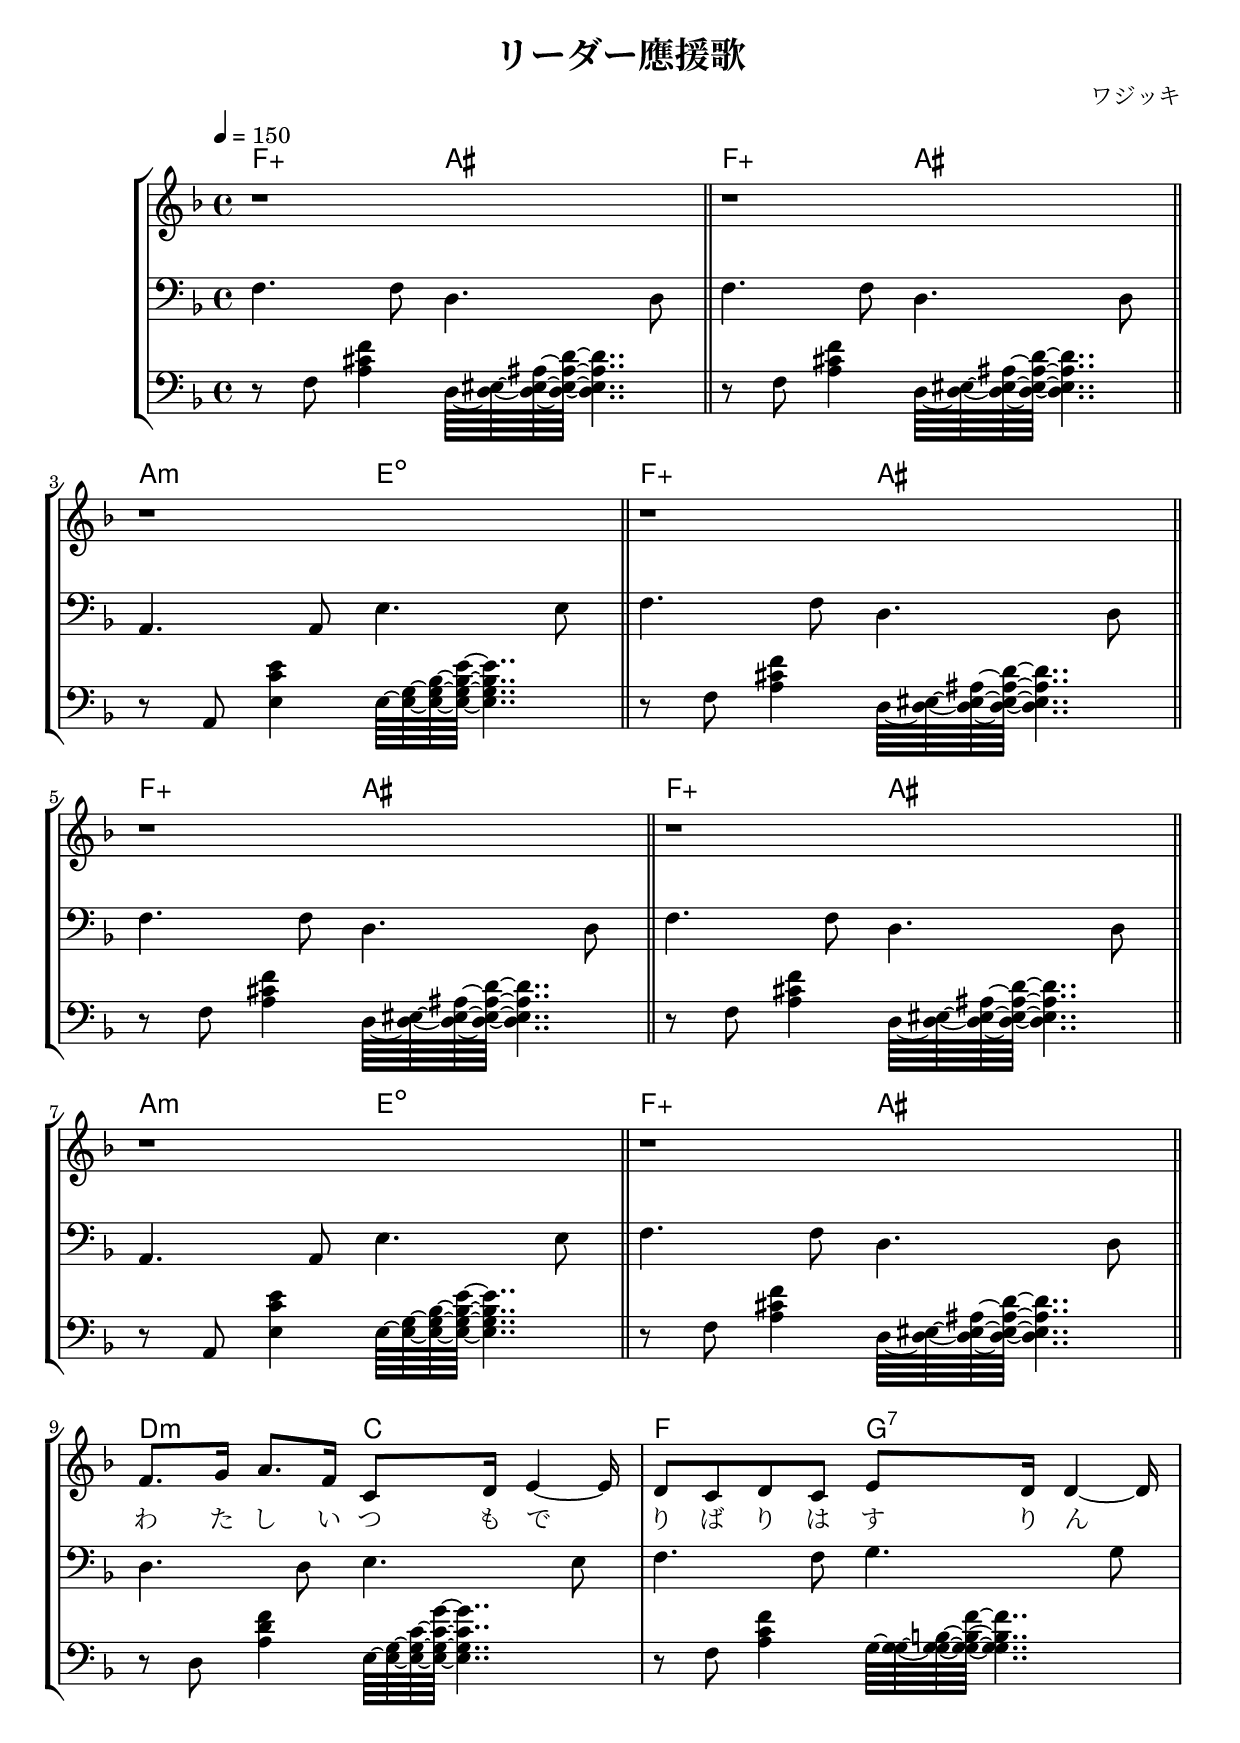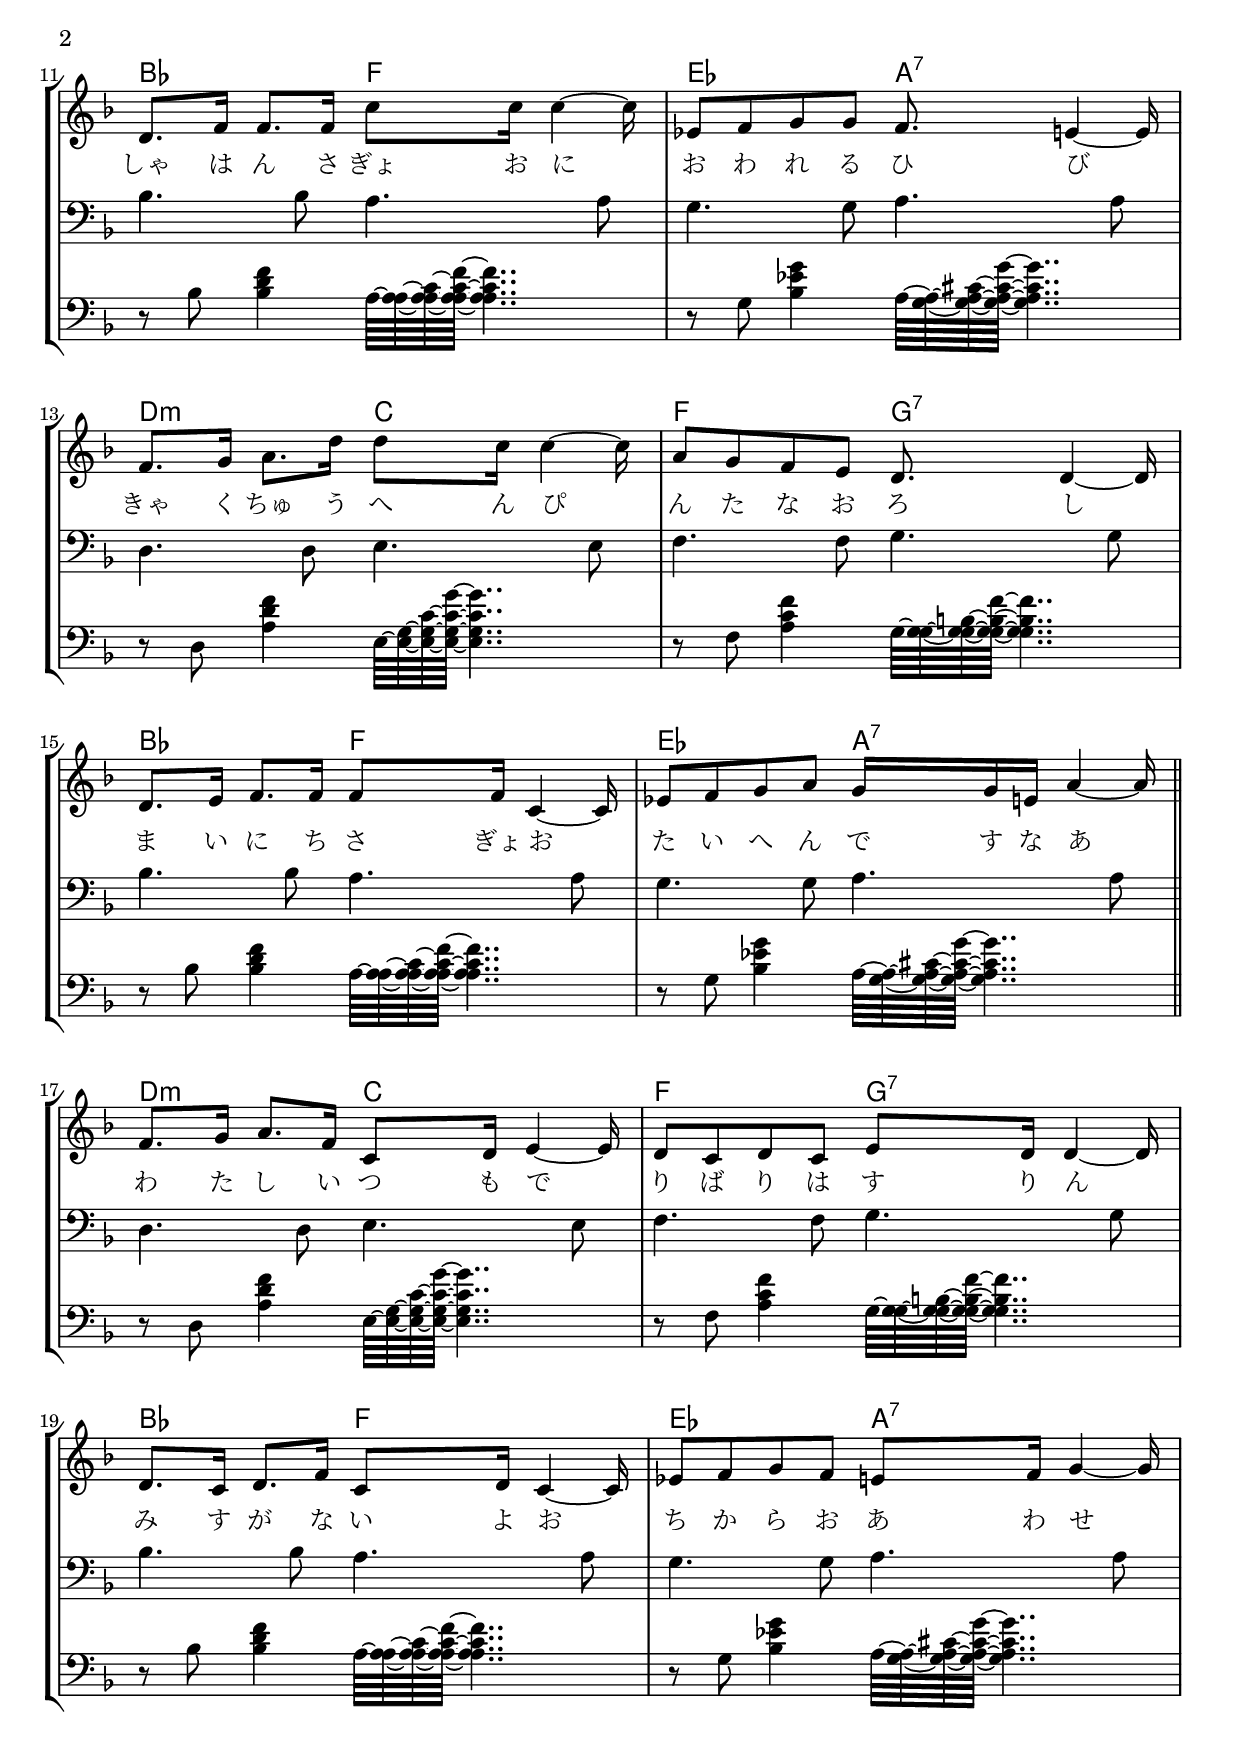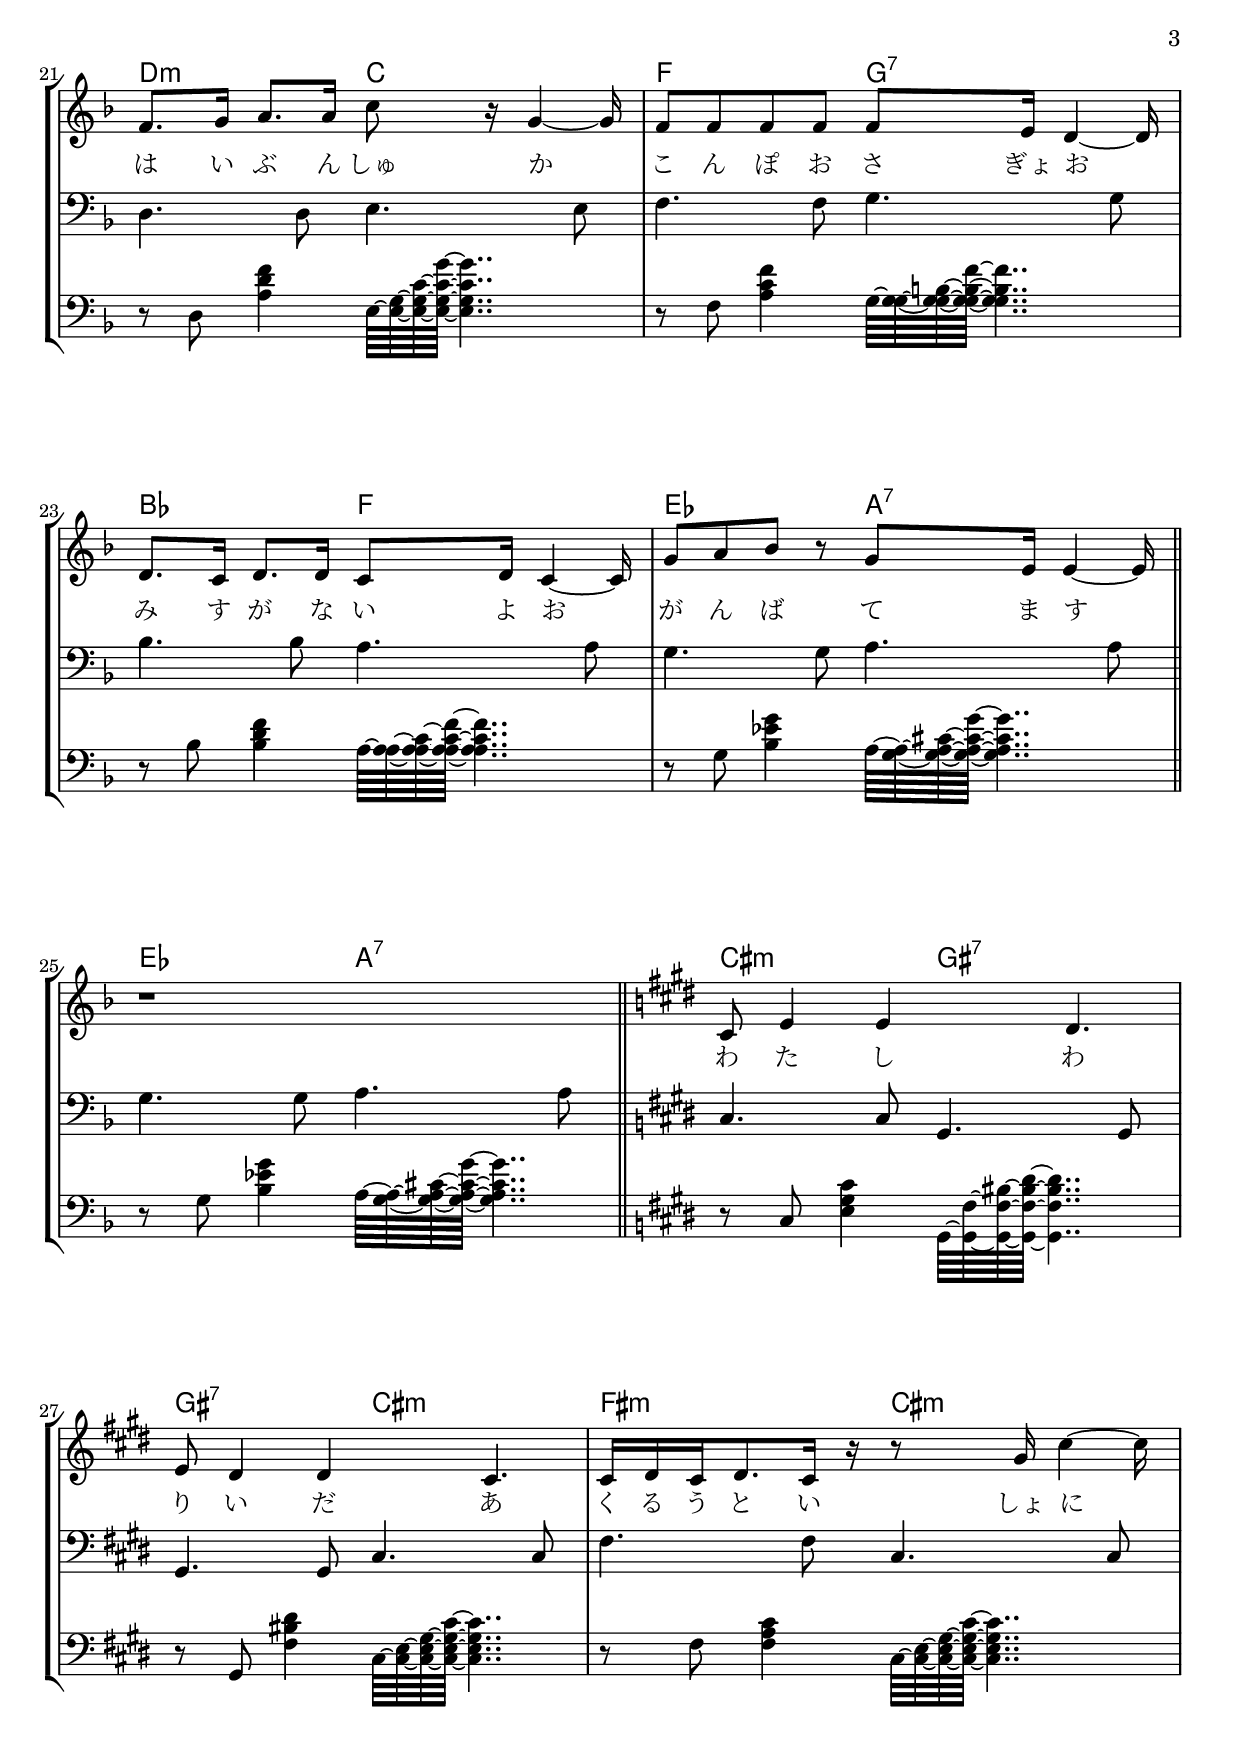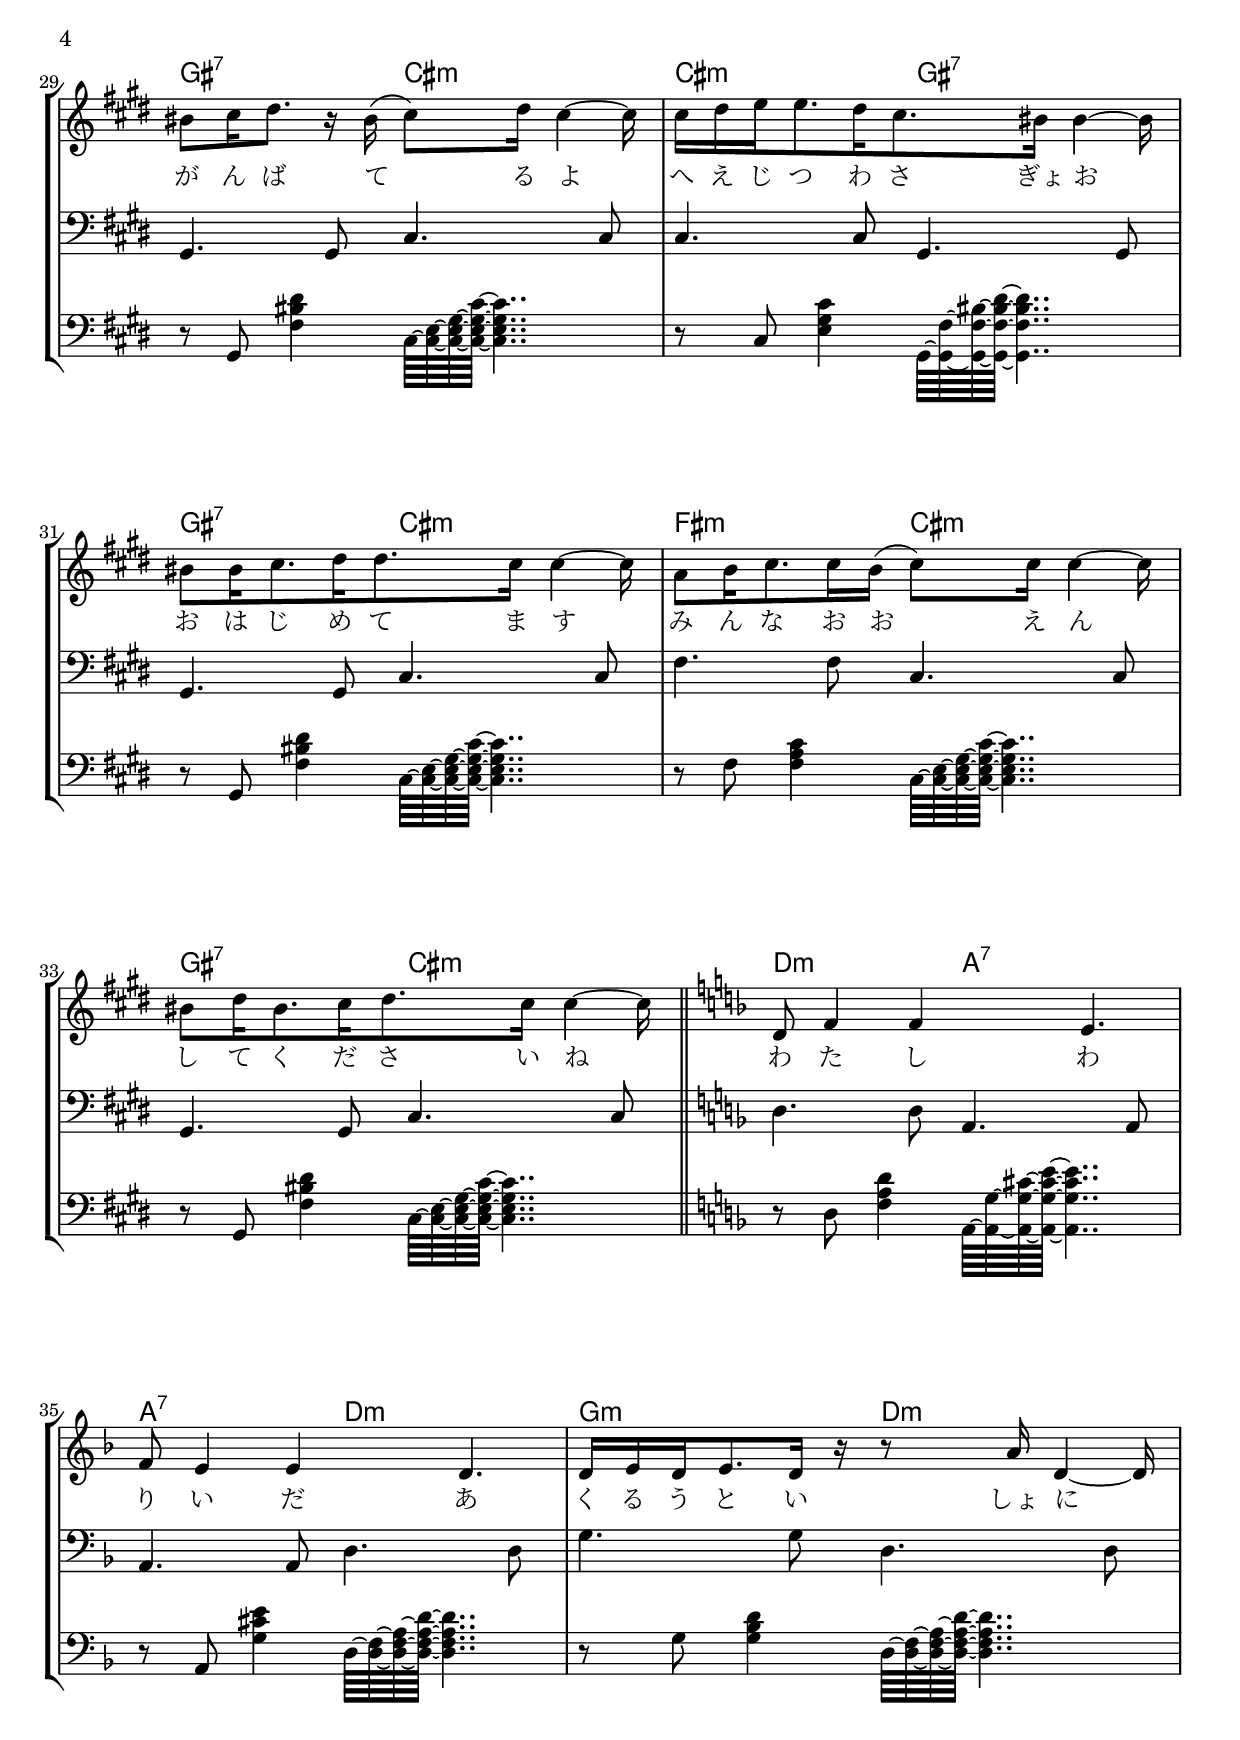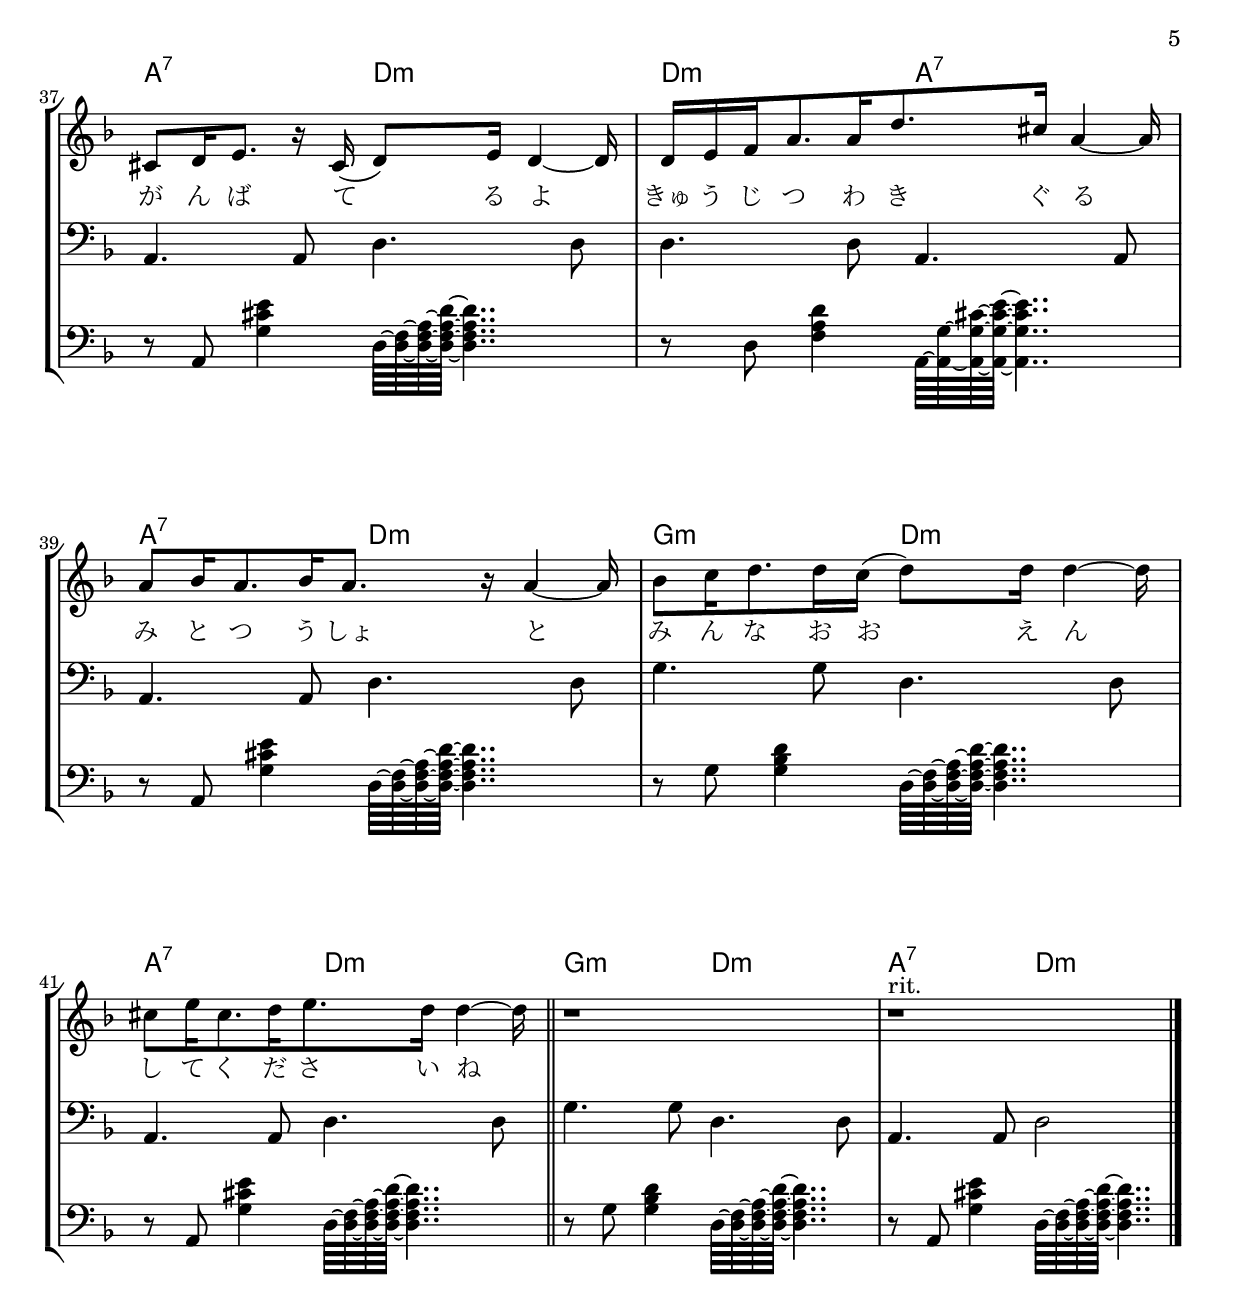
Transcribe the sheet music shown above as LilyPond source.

\version "2.12.1"

\header {
	title = \markup {リーダー應援歌}
	composer = \markup \center-column {ワジッキ}
}

harmony = \chordmode {
	f2:aug ais 

	f:aug ais 

	a:m e:dim 

	f:aug ais 

	f:aug ais 

	f:aug ais 

	a:m e:dim 

	f:aug ais 

	d:m c f g:7 bes f es a:7 d:m c f g:7 bes f es a:7 

	d:m c f g:7 bes f es a:7 d:m c f g:7 bes f es a:7 

	es a:7 

	cis:m gis:7 gis:7 cis:m fis:m cis:m gis:7 cis:m cis:m gis:7 gis:7 cis:m fis:m cis:m gis:7 cis:m 

	d:m a:7 a:7 d:m g:m d:m a:7 d:m d:m a:7 a:7 d:m g:m d:m a:7 d:m 

	g:m d:m a:7 d:m 
}

melody = {
	\key f \major
	\tempo 4 = 150
	r1   
	r1   
	r1   
	r1   
	r1   
	r1   
	r1   
	r1   
	\set Staff.midiInstrument = #"mmi0.45"
	 f'8.  g'16  a'8.  f'16  c'8  d'16  e'4~e'16 
	d'8  c'8  d'8  c'8  e'8  d'16  d'4~d'16 
	d'8.  f'16  f'8.  f'16  c''8  c''16  c''4~c''16 
	es'8  f'8  g'8  g'8  f'8.  e'4~e'16 
	f'8.  g'16  a'8.  d''16  d''8  c''16  c''4~c''16 
	a'8  g'8  f'8  e'8  d'8.  d'4~d'16 
	d'8.  e'16  f'8.  f'16  f'8  f'16  c'4~c'16 
	es'8  f'8  g'8  a'8  g'16  g'16  e'16  a'4~a'16
	\set Staff.midiInstrument = #"mmi0.45"
	 f'8.  g'16  a'8.  f'16  c'8  d'16  e'4~e'16 
	d'8  c'8  d'8  c'8  e'8  d'16  d'4~d'16 
	d'8.  c'16  d'8.  f'16  c'8  d'16  c'4~c'16 
	es'8  f'8  g'8  f'8  e'8  f'16  g'4~g'16 
	f'8.  g'16  a'8.  a'16  c''8  r16  g'4~g'16 
	f'8  f'8  f'8  f'8  f'8  e'16  d'4~d'16 
	d'8.  c'16  d'8.  d'16  c'8  d'16  c'4~c'16 
	g'8  a'8  bes'8  r8  g'8  e'16  e'4~e'16
	r1   
	\set Staff.midiInstrument = #"mmi0.45"
		\key e \major
 cis'8  e'4  e'4  dis'4. 
	e'8  dis'4  dis'4  cis'4. 
	cis'16  dis'16  cis'16  dis'8.  cis'16  r16  r8  gis'16  cis''4~cis''16 
	bis'8  cis''16  dis''8.  r16  bis'16  (cis''8)  dis''16  cis''4~cis''16 
	cis''16  dis''16  e''16  e''8.  dis''16  cis''8.  bis'16  bis'4~bis'16 
	bis'8  bis'16  cis''8.  dis''16  dis''8.  cis''16  cis''4~cis''16 
	a'8  b'16  cis''8.  cis''16  b'16  (cis''8)  cis''16  cis''4~cis''16 
	bis'8  dis''16  bis'8.  cis''16  dis''8.  cis''16  cis''4~cis''16
	\set Staff.midiInstrument = #"mmi0.45"
		\key f \major
 d'8  f'4  f'4  e'4. 
	f'8  e'4  e'4  d'4. 
	d'16  e'16  d'16  e'8.  d'16  r16  r8  a'16  d'4~d'16 
	cis'8  d'16  e'8.  r16  cis'16  (d'8)  e'16  d'4~d'16 
	d'16  e'16  f'16  a'8.  a'16  d''8.  cis''16  a'4~a'16 
	a'8  bes'16  a'8.  bes'16  a'8.  r16  a'4~a'16 
	bes'8  c''16  d''8.  d''16  c''16  (d''8)  d''16  d''4~d''16 
	cis''8  e''16  cis''8.  d''16  e''8.  d''16  d''4~d''16
	r1 | r1^"rit." \bar "|."
}

words = \lyricmode {
	
	
	
	
	
	
	
	
	わ  た  し  い  つ  も  で  り  ば  り  は  す  り  ん  しゃ  は  ん  さ  ぎょ  お  に  お  わ  れ  る  ひ  び  きゃ  く  ちゅ  う  へ  ん  ぴ  ん  た  な  お  ろ  し  ま  い  に  ち  さ  ぎょ  お  た  い  へ  ん  で  す  な  あ  
	わ  た  し  い  つ  も  で  り  ば  り  は  す  り  ん  み  す  が  な  い  よ  お  ち  か  ら  お  あ  わ  せ  は  い  ぶ  ん  しゅ  か  こ  ん  ぽ  お  さ  ぎょ  お  み  す  が  な  い  よ  お  が  ん  ば  て  ま  す  
	
	わ  た  し  わ  り  い  だ  あ  く  る  う  と  い  しょ  に  が  ん  ば  て  る  よ  へ  え  じ  つ  わ  さ  ぎょ  お  お  は  じ  め  て  ま  す  み  ん  な  お  お  え  ん  し  て  く  だ  さ  い  ね  
	わ  た  し  わ  り  い  だ  あ  く  る  う  と  い  しょ  に  が  ん  ば  て  る  よ  きゅ  う  じ  つ  わ  き  ぐ  る  み  と  つ  う  しょ  と  み  ん  な  お  お  え  ん  し  て  く  だ  さ  い  ね  
	
}

tempochange = {
	\tempo 4 = 150
	r1 \bar "||"
	\tempo 4 = 150
	r1 \bar "||"
	\tempo 4 = 150
	r1 \bar "||"
	\tempo 4 = 150
	r1 \bar "||"
	\tempo 4 = 150
	r1 \bar "||"
	\tempo 4 = 150
	r1 \bar "||"
	\tempo 4 = 150
	r1 \bar "||"
	\tempo 4 = 150
	r1 \bar "||"
	\tempo 4 = 150
	r1 | r1 | r1 | r1 | r1 | r1 | r1 | r1 \bar "||"
	\tempo 4 = 150
	r1 | r1 | r1 | r1 | r1 | r1 | r1 | r1 \bar "||"
	\tempo 4 = 150
	r1 \bar "||"
	\tempo 4 = 150
	r1 | r1 | r1 | r1 | r1 | r1 | r1 | r1 \bar "||"
	\tempo 4 = 150
	r1 | r1 | r1 | r1 | r1 | r1 | r1 | r1 \bar "||"
	\tempo 4 = 150
	r1 | \tempo 4 = 112 r2 \tempo 4 = 100 r2 \bar "|."
}

mainacc = {
	\clef bass
	\set Staff.midiInstrument = #"Sitar"
	\key f \major
	\tempo 4 = 150
	f4.f8
	d4.d8
	\bar "||"

	\set Staff.midiInstrument = #"Sitar"
	f4.f8
	d4.d8
	\bar "||"

	\set Staff.midiInstrument = #"Sitar"
	a,4.a,8
	e4.e8
	\bar "||"

	\set Staff.midiInstrument = #"Sitar"
	f4.f8
	d4.d8
	\bar "||"

	\set Staff.midiInstrument = #"Sitar"
	f4.f8
	d4.d8
	\bar "||"

	\set Staff.midiInstrument = #"Sitar"
	f4.f8
	d4.d8
	\bar "||"

	\set Staff.midiInstrument = #"Sitar"
	a,4.a,8
	e4.e8
	\bar "||"

	\set Staff.midiInstrument = #"Sitar"
	f4.f8
	d4.d8
	\bar "||"

	\set Staff.midiInstrument = #"Sitar"
	d4.d8
	e4.e8
	f4.f8
	g4.g8
	bes4.bes8
	a4.a8
	g4.g8
	a4.a8
	d4.d8
	e4.e8
	f4.f8
	g4.g8
	bes4.bes8
	a4.a8
	g4.g8
	a4.a8
	\bar "||"

	\set Staff.midiInstrument = #"Sitar"
	d4.d8
	e4.e8
	f4.f8
	g4.g8
	bes4.bes8
	a4.a8
	g4.g8
	a4.a8
	d4.d8
	e4.e8
	f4.f8
	g4.g8
	bes4.bes8
	a4.a8
	g4.g8
	a4.a8
	\bar "||"

	\set Staff.midiInstrument = #"Sitar"
	g4.g8
	a4.a8
	\bar "||"

	\set Staff.midiInstrument = #"Sitar"
	\key e \major
	cis4.cis8
	gis,4.gis,8
	gis,4.gis,8
	cis4.cis8
	fis4.fis8
	cis4.cis8
	gis,4.gis,8
	cis4.cis8
	cis4.cis8
	gis,4.gis,8
	gis,4.gis,8
	cis4.cis8
	fis4.fis8
	cis4.cis8
	gis,4.gis,8
	cis4.cis8
	\bar "||"

	\set Staff.midiInstrument = #"Sitar"
	\key f \major
	d4.d8
	a,4.a,8
	a,4.a,8
	d4.d8
	g4.g8
	d4.d8
	a,4.a,8
	d4.d8
	d4.d8
	a,4.a,8
	a,4.a,8
	d4.d8
	g4.g8
	d4.d8
	a,4.a,8
	d4.d8
	\bar "||"

	\set Staff.midiInstrument = #"Sitar"
	g4.g8
	d4.d8
	a,4.a,8
	d2
	\bar "|."
}

subacc = {
	\clef bass
	\set Staff.midiInstrument = #"Dulcimer"
	\key f \major
	\tempo 4 = 150
	r8 f8 <a cis' f'>4
	d64~ <d~ eis~> <d~ eis~ ais~> <d eis ais d'>~ <d eis ais d'>4..
	\bar "||"

	\set Staff.midiInstrument = #"Dulcimer"
	r8 f8 <a cis' f'>4
	d64~ <d~ eis~> <d~ eis~ ais~> <d eis ais d'>~ <d eis ais d'>4..
	\bar "||"

	\set Staff.midiInstrument = #"Dulcimer"
	r8 a,8 <e c' e'>4
	e64~ <e~ g~> <e~ g~ bes~> <e g bes e'>~ <e g bes e'>4..
	\bar "||"

	\set Staff.midiInstrument = #"Dulcimer"
	r8 f8 <a cis' f'>4
	d64~ <d~ eis~> <d~ eis~ ais~> <d eis ais d'>~ <d eis ais d'>4..
	\bar "||"

	\set Staff.midiInstrument = #"Dulcimer"
	r8 f8 <a cis' f'>4
	d64~ <d~ eis~> <d~ eis~ ais~> <d eis ais d'>~ <d eis ais d'>4..
	\bar "||"

	\set Staff.midiInstrument = #"Dulcimer"
	r8 f8 <a cis' f'>4
	d64~ <d~ eis~> <d~ eis~ ais~> <d eis ais d'>~ <d eis ais d'>4..
	\bar "||"

	\set Staff.midiInstrument = #"Dulcimer"
	r8 a,8 <e c' e'>4
	e64~ <e~ g~> <e~ g~ bes~> <e g bes e'>~ <e g bes e'>4..
	\bar "||"

	\set Staff.midiInstrument = #"Dulcimer"
	r8 f8 <a cis' f'>4
	d64~ <d~ eis~> <d~ eis~ ais~> <d eis ais d'>~ <d eis ais d'>4..
	\bar "||"

	\set Staff.midiInstrument = #"Dulcimer"
	r8 d8 <a d' f'>4
	e64~ <e~ g~> <e~ g~ c'~> <e g c' g'>~ <e g c' g'>4..
	r8 f8 <a c' f'>4
	g64~ <g~ g~> <g~ g~ b~> <g g b f'>~ <g g b f'>4..
	r8 bes8 <bes d' f'>4
	a64~ <a~ a~> <a~ a~ c'~> <a a c' f'>~ <a a c' f'>4..
	r8 g8 <bes es' g'>4
	a64~ <a~ g~> <a~ g~ cis'~> <a g cis' g'>~ <a g cis' g'>4..
	r8 d8 <a d' f'>4
	e64~ <e~ g~> <e~ g~ c'~> <e g c' g'>~ <e g c' g'>4..
	r8 f8 <a c' f'>4
	g64~ <g~ g~> <g~ g~ b~> <g g b f'>~ <g g b f'>4..
	r8 bes8 <bes d' f'>4
	a64~ <a~ a~> <a~ a~ c'~> <a a c' f'>~ <a a c' f'>4..
	r8 g8 <bes es' g'>4
	a64~ <a~ g~> <a~ g~ cis'~> <a g cis' g'>~ <a g cis' g'>4..
	\bar "||"

	\set Staff.midiInstrument = #"Dulcimer"
	r8 d8 <a d' f'>4
	e64~ <e~ g~> <e~ g~ c'~> <e g c' g'>~ <e g c' g'>4..
	r8 f8 <a c' f'>4
	g64~ <g~ g~> <g~ g~ b~> <g g b f'>~ <g g b f'>4..
	r8 bes8 <bes d' f'>4
	a64~ <a~ a~> <a~ a~ c'~> <a a c' f'>~ <a a c' f'>4..
	r8 g8 <bes es' g'>4
	a64~ <a~ g~> <a~ g~ cis'~> <a g cis' g'>~ <a g cis' g'>4..
	r8 d8 <a d' f'>4
	e64~ <e~ g~> <e~ g~ c'~> <e g c' g'>~ <e g c' g'>4..
	r8 f8 <a c' f'>4
	g64~ <g~ g~> <g~ g~ b~> <g g b f'>~ <g g b f'>4..
	r8 bes8 <bes d' f'>4
	a64~ <a~ a~> <a~ a~ c'~> <a a c' f'>~ <a a c' f'>4..
	r8 g8 <bes es' g'>4
	a64~ <a~ g~> <a~ g~ cis'~> <a g cis' g'>~ <a g cis' g'>4..
	\bar "||"

	\set Staff.midiInstrument = #"Dulcimer"
	r8 g8 <bes es' g'>4
	a64~ <a~ g~> <a~ g~ cis'~> <a g cis' g'>~ <a g cis' g'>4..
	\bar "||"

	\set Staff.midiInstrument = #"Dulcimer"
	\key e \major
	r8 cis8 <e gis cis'>4
	gis,64~ <gis,~ fis~> <gis,~ fis~ bis~> <gis, fis bis dis'>~ <gis, fis bis dis'>4..
	r8 gis,8 <fis bis dis'>4
	cis64~ <cis~ e~> <cis~ e~ gis~> <cis e gis cis'>~ <cis e gis cis'>4..
	r8 fis8 <fis a cis'>4
	cis64~ <cis~ e~> <cis~ e~ gis~> <cis e gis cis'>~ <cis e gis cis'>4..
	r8 gis,8 <fis bis dis'>4
	cis64~ <cis~ e~> <cis~ e~ gis~> <cis e gis cis'>~ <cis e gis cis'>4..
	r8 cis8 <e gis cis'>4
	gis,64~ <gis,~ fis~> <gis,~ fis~ bis~> <gis, fis bis dis'>~ <gis, fis bis dis'>4..
	r8 gis,8 <fis bis dis'>4
	cis64~ <cis~ e~> <cis~ e~ gis~> <cis e gis cis'>~ <cis e gis cis'>4..
	r8 fis8 <fis a cis'>4
	cis64~ <cis~ e~> <cis~ e~ gis~> <cis e gis cis'>~ <cis e gis cis'>4..
	r8 gis,8 <fis bis dis'>4
	cis64~ <cis~ e~> <cis~ e~ gis~> <cis e gis cis'>~ <cis e gis cis'>4..
	\bar "||"

	\set Staff.midiInstrument = #"Dulcimer"
	\key f \major
	r8 d8 <f a d'>4
	a,64~ <a,~ g~> <a,~ g~ cis'~> <a, g cis' e'>~ <a, g cis' e'>4..
	r8 a,8 <g cis' e'>4
	d64~ <d~ f~> <d~ f~ a~> <d f a d'>~ <d f a d'>4..
	r8 g8 <g bes d'>4
	d64~ <d~ f~> <d~ f~ a~> <d f a d'>~ <d f a d'>4..
	r8 a,8 <g cis' e'>4
	d64~ <d~ f~> <d~ f~ a~> <d f a d'>~ <d f a d'>4..
	r8 d8 <f a d'>4
	a,64~ <a,~ g~> <a,~ g~ cis'~> <a, g cis' e'>~ <a, g cis' e'>4..
	r8 a,8 <g cis' e'>4
	d64~ <d~ f~> <d~ f~ a~> <d f a d'>~ <d f a d'>4..
	r8 g8 <g bes d'>4
	d64~ <d~ f~> <d~ f~ a~> <d f a d'>~ <d f a d'>4..
	r8 a,8 <g cis' e'>4
	d64~ <d~ f~> <d~ f~ a~> <d f a d'>~ <d f a d'>4..
	\bar "||"

	\set Staff.midiInstrument = #"Dulcimer"
	r8 g8 <g bes d'>4
	d64~ <d~ f~> <d~ f~ a~> <d f a d'>~ <d f a d'>4..
	r8 a,8 <g cis' e'>4
	d64~ <d~ f~> <d~ f~ a~> <d f a d'>~ <d f a d'>4..
	\bar "|."
}

percA = {
	\drummode {
	r1 \bar "||"
	r1 \bar "||"
	r1 \bar "||"
	r1 \bar "||"
	cymr4 cymr4 cymr4 cymr4  \bar "||"
	cymr4 cymr4 cymr4 cymr4  \bar "||"
	cymr4 cymr4 cymr4 cymr4  \bar "||"
	cymr4 cymr4 cymr4 cymr4  \bar "||"
	cymr4 cymr4 cymr4 cymr4  |cymr4 cymr8 cymr16 cymr16 cymr4 cymr4  |cymr4 cymr4 cymr4 cymr4  |cymr4 cymr2.  |cymr4 cymr4 cymr4 cymr4  |cymr4 cymr8 cymr16 cymr16 cymr4 cymr4  |cymr4 cymr4 cymr4 cymr4  |cymr4 cymr2.  \bar "||"
	cymr4 cymr4 cymr4 cymr4  |cymr4 cymr8 cymr16 cymr16 cymr4 cymr4  |cymr4 cymr4 cymr4 cymr4  |cymr4 cymr2.  |cymr4 cymr4 cymr4 cymr4  |cymr4 cymr8 cymr16 cymr16 cymr4 cymr4  |cymr4 cymr4 cymr4 cymr4  |cymr4 cymr2.  \bar "||"
	cymr4 cymr4 cymr4 cymr4  \bar "||"
	cymr4 cymr4 cymr4 cymr4  |cymr4 cymr8 cymr16 cymr16 cymr4 cymr4  |cymr4 cymr4 cymr4 cymr4  |cymr4 cymr2.  |cymr4 cymr4 cymr4 cymr4  |cymr4 cymr8 cymr16 cymr16 cymr4 cymr4  |cymr4 cymr4 cymr4 cymr4  |cymr4 cymr2.  \bar "||"
	cymr4 cymr4 cymr4 cymr4  |cymr4 cymr8 cymr16 cymr16 cymr4 cymr4  |cymr4 cymr4 cymr4 cymr4  |cymr4 cymr2.  |cymr4 cymr4 cymr4 cymr4  |cymr4 cymr8 cymr16 cymr16 cymr4 cymr4  |cymr4 cymr4 cymr4 cymr4  |cymr4 cymr2.  \bar "||"
	r1 |r1 \bar "|."
	}
}

percB = {
	\drummode {
	r1 \bar "||"
	r1 \bar "||"
	r1 \bar "||"
	r1 \bar "||"
	r2 sn2  \bar "||"
	r2 sn2  \bar "||"
	r2 sn2  \bar "||"
	r2 sn2  \bar "||"
	r2 sn2  |r2 sn2  |r2 sn2  |r8 sn8 sn2.  |r2 sn2  |r2 sn2  |r2 sn2  |r8 sn8 sn2.  \bar "||"
	r2 sn2  |r2 sn2  |r2 sn2  |r8 sn8 sn2.  |r2 sn2  |r2 sn2  |r2 sn2  |r8 sn8 sn2.  \bar "||"
	r2 sn2  \bar "||"
	r2 sn2  |r2 sn2  |r2 sn2  |r8 sn8 sn2.  |r2 sn2  |r2 sn2  |r2 sn2  |r8 sn8 sn2.  \bar "||"
	r2 sn2  |r2 sn2  |r2 sn2  |r8 sn8 sn2.  |r2 sn2  |r2 sn2  |r2 sn2  |r8 sn8 sn2.  \bar "||"
	r1 |r1 \bar "|."
	}
}

percC = {
	\drummode {
	r1 \bar "||"
	r1 \bar "||"
	r1 \bar "||"
	r1 \bar "||"
	bd2 r8 bd4.  \bar "||"
	bd2 r8 bd4.  \bar "||"
	bd2 r8 bd4.  \bar "||"
	bd2 r8 bd4.  \bar "||"
	bd2. r8 bd8  |bd2. r8 bd8  |bd2. r8 bd8  |bd4. bd8 bd4. bd8  |bd2. r8 bd8  |bd2. r8 bd8  |bd2. r8 bd8  |bd2 r8 bd4.  \bar "||"
	bd2. r8 bd8  |bd2. r8 bd8  |bd2. r8 bd8  |bd4. bd8 bd4. bd8  |bd2. r8 bd8  |bd2. r8 bd8  |bd2. r8 bd8  |bd2 r8 bd4.  \bar "||"
	bd2 r8 bd4.  \bar "||"
	bd2. r8 bd8  |bd2. r8 bd8  |bd2. r8 bd8  |bd4. bd8 bd4. bd8  |bd2. r8 bd8  |bd2. r8 bd8  |bd2. r8 bd8  |bd2 r8 bd4.  \bar "||"
	bd2. r8 bd8  |bd2. r8 bd8  |bd2. r8 bd8  |bd4. bd8 bd4. bd8  |bd2. r8 bd8  |bd2. r8 bd8  |bd2. r8 bd8  |bd2 r8 bd4.  \bar "||"
	r1 |r1 \bar "|."
	}
}

percD = {
	\drummode {
	r1 \bar "||"
	r1 \bar "||"
	r1 \bar "||"
	r1 \bar "||"
	r8. tommh8. tommh2 r8  \bar "||"
	r8. tommh8. tommh2 r8  \bar "||"
	r8. tommh8. tommh2 r8  \bar "||"
	r8. tommh8. tommh2 r8  \bar "||"
	r1 |r1 |r1 |r2 r8 tommh8 tommh4  |r1 |r1 |r1 |r8. tommh8. tommh2 r8  \bar "||"
	r1 |r1 |r1 |r2 r8 tommh8 tommh4  |r1 |r1 |r1 |r8. tommh8. tommh2 r8  \bar "||"
	r8. tommh8. tommh2 r8  \bar "||"
	r1 |r1 |r1 |r2 r8 tommh8 tommh4  |r1 |r1 |r1 |r8. tommh8. tommh2 r8  \bar "||"
	r1 |r1 |r1 |r2 r8 tommh8 tommh4  |r1 |r1 |r1 |r8. tommh8. tommh2 r8  \bar "||"
	r1 |r1 \bar "|."
	}
}

percE = {
	\drummode {
	r1 \bar "||"
	r1 \bar "||"
	r1 \bar "||"
	r1 \bar "||"
	r2. toml8 toml8  \bar "||"
	r2. toml8 toml8  \bar "||"
	r2. toml8 toml8  \bar "||"
	r2. toml8 toml8  \bar "||"
	r1 |r1 |r1 |r2. r8 toml8  |r1 |r1 |r1 |r2. toml8 toml8  \bar "||"
	r1 |r1 |r1 |r2. r8 toml8  |r1 |r1 |r1 |r2. toml8 toml8  \bar "||"
	r2. toml8 toml8  \bar "||"
	r1 |r1 |r1 |r2. r8 toml8  |r1 |r1 |r1 |r2. toml8 toml8  \bar "||"
	r1 |r1 |r1 |r2. r8 toml8  |r1 |r1 |r1 |r2. toml8 toml8  \bar "||"
	r1 |r1 \bar "|."
	}
}

percF = {
	\drummode {
	r1 \bar "||"
	r1 \bar "||"
	r1 \bar "||"
	r1 \bar "||"
	hho1  \bar "||"
	hho1  \bar "||"
	hho1  \bar "||"
	hho1  \bar "||"
	r1 |r1 |r1 |r1 |r1 |r1 |r1 |hho1  \bar "||"
	r1 |r1 |r1 |r1 |r1 |r1 |r1 |hho1  \bar "||"
	hho1  \bar "||"
	r1 |r1 |r1 |r1 |r1 |r1 |r1 |hho1  \bar "||"
	r1 |r1 |r1 |r1 |r1 |r1 |r1 |hho1  \bar "||"
	r1 | r1 \bar "|."
	}
}

\score {
	<<
		\new StaffGroup <<
			\new ChordNames {\harmony}
			\new Voice = "melody" {\melody}
			\new Lyrics \lyricsto "melody" \words
			\new Staff = "mainacc" {\mainacc}
			\new Staff = "subacc" {\subacc}
		>>
	>>
	\layout { }
}
